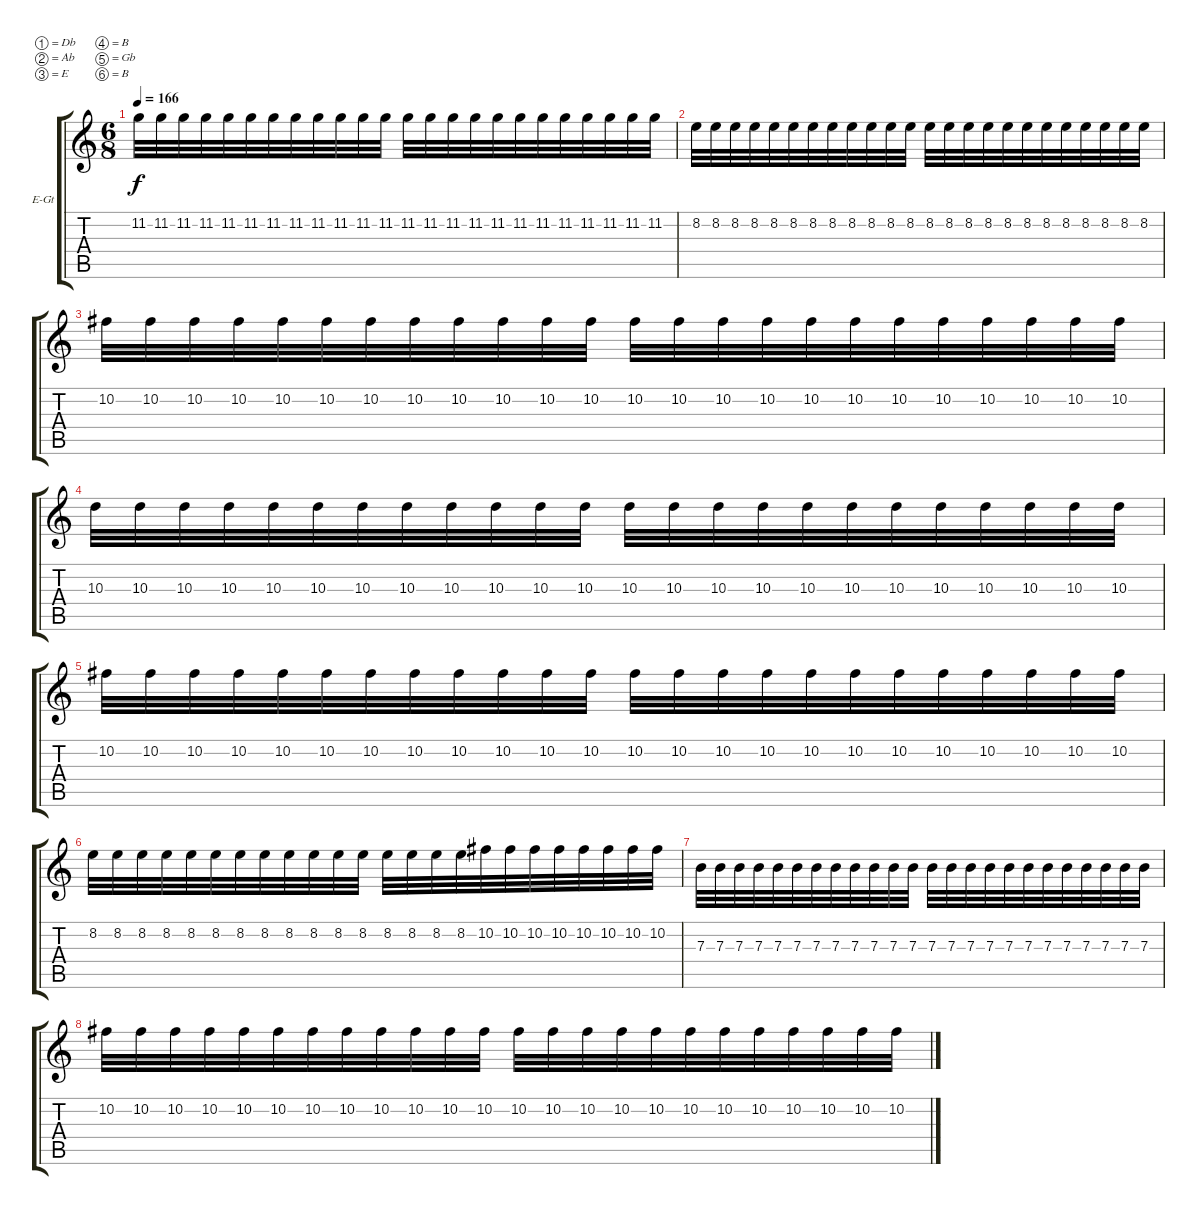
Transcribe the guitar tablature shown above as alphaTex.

\bracketExtendMode groupsimilarinstruments
\firstSystemTrackNameOrientation horizontal
\otherSystemsTrackNameOrientation horizontal
\track ("Lead guitar" "E-Gt") {instrument overdrivenguitar}
\staff {score tabs}
\tuning (Db4 Ab3 E3 B2 Gb2 B1)
\ts (6 8)
\tempo 166
\clef g2
\scale
0.474331
\ks c
11.2.32{dy f} 11.2.32 11.2.32 11.2.32 11.2.32 11.2.32 11.2.32 11.2.32 11.2.32 11.2.32 11.2.32 11.2.32 11.2.32 11.2.32 11.2.32 11.2.32 11.2.32 11.2.32 11.2.32 11.2.32 11.2.32 11.2.32 11.2.32 11.2.32 |
8.2.32 8.2.32 8.2.32 8.2.32 8.2.32 8.2.32 8.2.32 8.2.32 8.2.32 8.2.32 8.2.32 8.2.32 8.2.32 8.2.32 8.2.32 8.2.32 8.2.32 8.2.32 8.2.32 8.2.32 8.2.32 8.2.32 8.2.32 8.2.32 |
10.2.32 10.2.32 10.2.32 10.2.32 10.2.32 10.2.32 10.2.32 10.2.32 10.2.32 10.2.32 10.2.32 10.2.32 10.2.32 10.2.32 10.2.32 10.2.32 10.2.32 10.2.32 10.2.32 10.2.32 10.2.32 10.2.32 10.2.32 10.2.32 |
10.3.32 10.3.32 10.3.32 10.3.32 10.3.32 10.3.32 10.3.32 10.3.32 10.3.32 10.3.32 10.3.32 10.3.32 10.3.32 10.3.32 10.3.32 10.3.32 10.3.32 10.3.32 10.3.32 10.3.32 10.3.32 10.3.32 10.3.32 10.3.32 |
10.2.32 10.2.32 10.2.32 10.2.32 10.2.32 10.2.32 10.2.32 10.2.32 10.2.32 10.2.32 10.2.32 10.2.32 10.2.32 10.2.32 10.2.32 10.2.32 10.2.32 10.2.32 10.2.32 10.2.32 10.2.32 10.2.32 10.2.32 10.2.32 |
\scale
0.522564 8.2.32 8.2.32 8.2.32 8.2.32 8.2.32 8.2.32 8.2.32 8.2.32 8.2.32 8.2.32 8.2.32 8.2.32 8.2.32 8.2.32 8.2.32 8.2.32 10.2.32 10.2.32 10.2.32 10.2.32 10.2.32 10.2.32 10.2.32 10.2.32 |
\scale
0.477123 7.3.32 7.3.32 7.3.32 7.3.32 7.3.32 7.3.32 7.3.32 7.3.32 7.3.32 7.3.32 7.3.32 7.3.32 7.3.32 7.3.32 7.3.32 7.3.32 7.3.32 7.3.32 7.3.32 7.3.32 7.3.32 7.3.32 7.3.32 7.3.32 |
10.2.32 10.2.32 10.2.32 10.2.32 10.2.32 10.2.32 10.2.32 10.2.32 10.2.32 10.2.32 10.2.32 10.2.32 10.2.32 10.2.32 10.2.32 10.2.32 10.2.32 10.2.32 10.2.32 10.2.32 10.2.32 10.2.32 10.2.32 10.2.32
